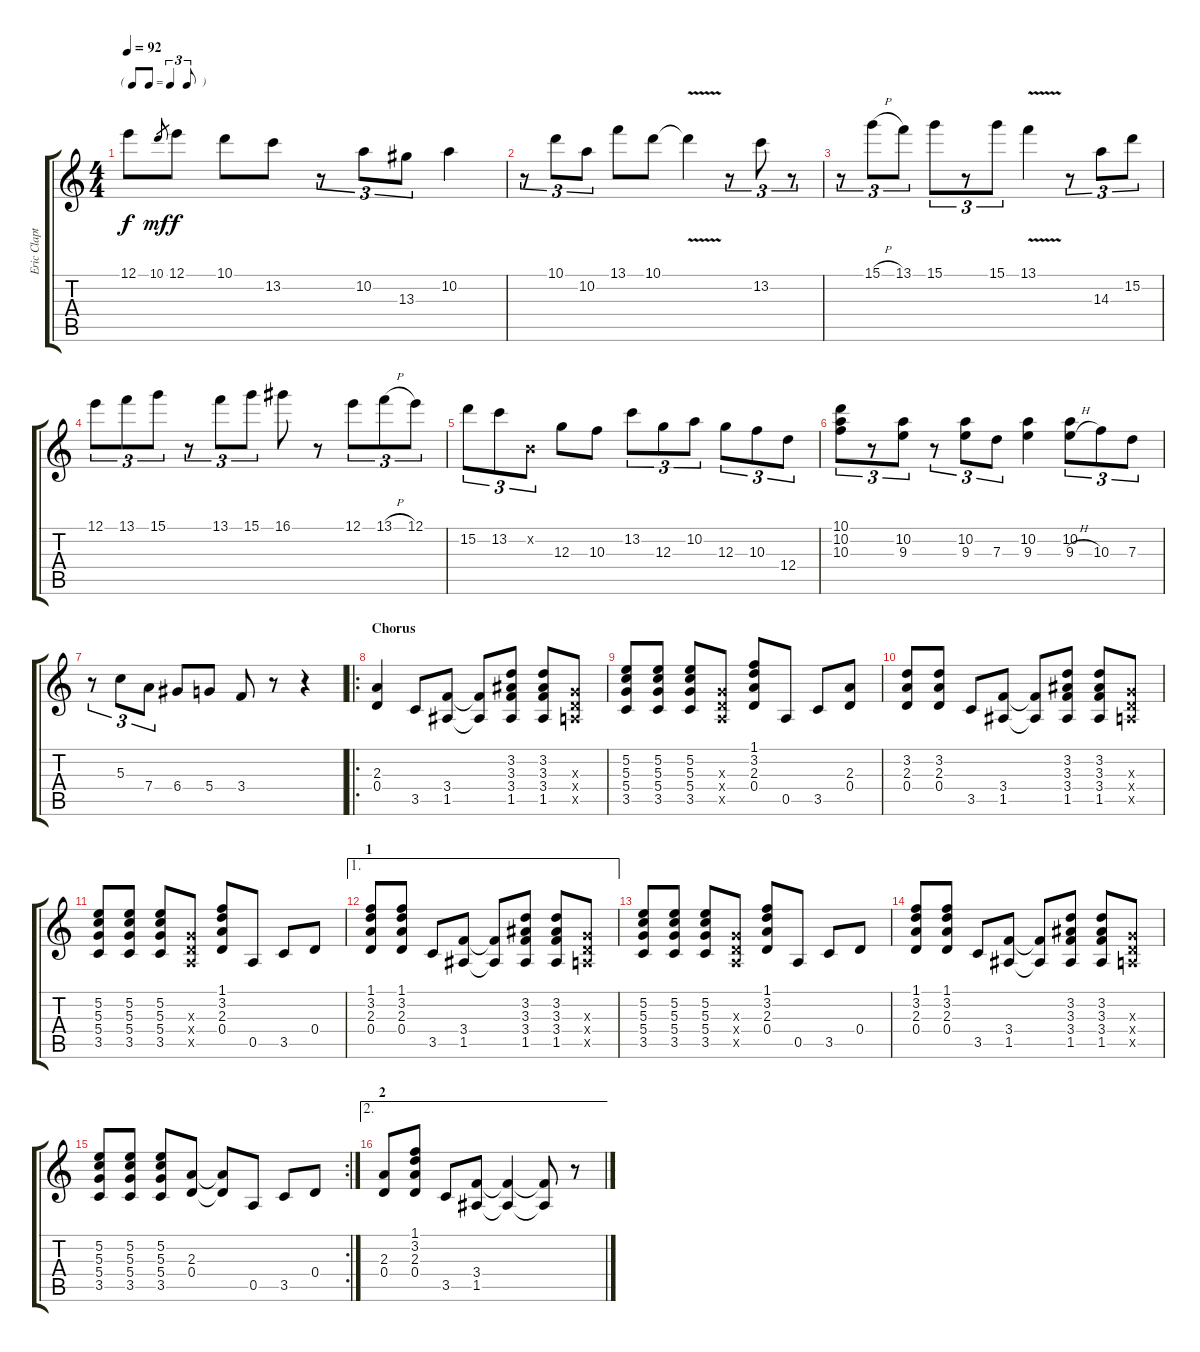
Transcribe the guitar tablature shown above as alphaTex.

\track ("Eric Clapton" "Eric Clapt") {instrument acousticguitarsteel}
\staff {score tabs}
\tuning (E4 B3 G3 D3 A2 E2) {hide}
\ts (4 4)
\tf triplet8th
\tempo 92
\clef g2
\ks c
12.1.8{dy f} 10.1.8{gr dy mf} 12.1.8{dy f} 10.1.8 13.2.8 r.8{tu (3 2)} 10.2.8{tu (3 2)} 13.3.8{tu (3 2)} 10.2.4 |
r.8{tu (3 2)} 10.1.8{tu (3 2)} 10.2.8{tu (3 2)} 13.1.8 10.1.8 10.1{v t}.4 r.8{tu (3 2)} 13.2.8{tu (3 2)} r.8{tu (3 2)} |
r.8{tu (3 2)} 15.1{h}.8{tu (3 2)} 13.1.8{tu (3 2)} 15.1.8{tu (3 2)} r.8{tu (3 2)} 15.1.8{tu (3 2)} 13.1{v}.4 r.8{tu (3 2)} 14.3.8{tu (3 2)} 15.2.8{tu (3 2)} |
12.1.8{tu (3 2)} 13.1.8{tu (3 2)} 15.1.8{tu (3 2)} r.8{tu (3 2)} 13.1.8{tu (3 2)} 15.1.8{tu (3 2)} 16.1.8 r.8 12.1.8{tu (3 2)} 13.1{h}.8{tu (3 2)} 12.1.8{tu (3 2)} |
15.2.8{tu (3 2)} 13.2.8{tu (3 2)} 0.2{x}.8{tu (3 2)} 12.3.8 10.3.8 13.2.8{tu (3 2)} 12.3.8{tu (3 2)} 10.2.8{tu (3 2)} 12.3.8{tu (3 2)} 10.3.8{tu (3 2)} 12.4.8{tu (3 2)} |
(10.1 10.2 10.3).8{tu (3 2)} r.8{tu (3 2)} (10.2 9.3).8{tu (3 2)} r.8{tu (3 2)} (10.2 9.3).8{tu (3 2)} 7.3.8{tu (3 2)} (10.2 9.3).4 (10.2 9.3{h}).8{tu (3 2)} 10.3.8{tu (3 2)} 7.3.8{tu (3 2)} |
r.8{tu (3 2)} 5.3.8{tu (3 2)} 7.4.8{tu (3 2)} 6.4.8 5.4.8 3.4.8 r.8 r.4 |
\ro
\section ("" "Chorus")
(2.3 0.4).4 3.5.8 (3.4 1.5).8 (3.4{t} 1.5{t}).8 (3.2 3.3 3.4 1.5).8 (3.2 3.3 3.4 1.5).8 (0.3{x} 0.4{x} 0.5{x}).8 |
(5.2 5.3 5.4 3.5).8 (5.2 5.3 5.4 3.5).8 (5.2 5.3 5.4 3.5).8 (0.3{x} 0.4{x} 0.5{x}).8 (1.1 3.2 2.3 0.4).8 0.5.8 3.5.8 (2.3 0.4).8 |
(3.2 2.3 0.4).8 (3.2 2.3 0.4).8 3.5.8 (3.4 1.5).8 (3.4{t} 1.5{t}).8 (3.2 3.3 3.4 1.5).8 (3.2 3.3 3.4 1.5).8 (0.3{x} 0.4{x} 0.5{x}).8 |
(5.2 5.3 5.4 3.5).8 (5.2 5.3 5.4 3.5).8 (5.2 5.3 5.4 3.5).8 (0.3{x} 0.4{x} 0.5{x}).8 (1.1 3.2 2.3 0.4).8 0.5.8 3.5.8 0.4.8 |
\ae 1
\section ("" "1")
(1.1 3.2 2.3 0.4).8 (1.1 3.2 2.3 0.4).8 3.5.8 (3.4 1.5).8 (3.4{t} 1.5{t}).8 (3.2 3.3 3.4 1.5).8 (3.2 3.3 3.4 1.5).8 (0.3{x} 0.4{x} 0.5{x}).8 |
(5.2 5.3 5.4 3.5).8 (5.2 5.3 5.4 3.5).8 (5.2 5.3 5.4 3.5).8 (0.3{x} 0.4{x} 0.5{x}).8 (1.1 3.2 2.3 0.4).8 0.5.8 3.5.8 0.4.8 |
(1.1 3.2 2.3 0.4).8 (1.1 3.2 2.3 0.4).8 3.5.8 (3.4 1.5).8 (3.4{t} 1.5{t}).8 (3.2 3.3 3.4 1.5).8 (3.2 3.3 3.4 1.5).8 (0.3{x} 0.4{x} 0.5{x}).8 |
\rc 2
(5.2 5.3 5.4 3.5).8 (5.2 5.3 5.4 3.5).8 (5.2 5.3 5.4 3.5).8 (2.3 0.4).8 (2.3{t} 0.4{t}).8 0.5.8 3.5.8 0.4.8 |
\ae 2
\section ("" "2")
(2.3 0.4).8 (1.1 3.2 2.3 0.4).8 3.5.8 (3.4 1.5).8 (3.4{t} 1.5{t}).4 (3.4{t} 1.5{t}).8 r.8
